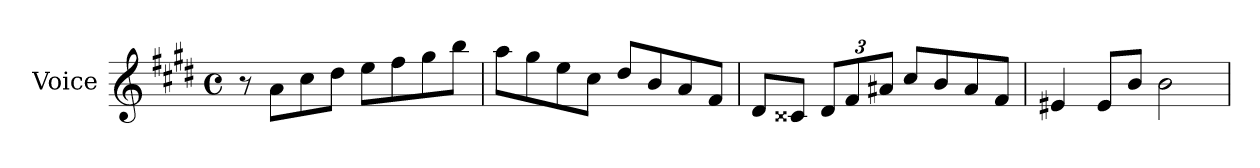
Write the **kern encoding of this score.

**kern
*part1
*staff1
*I"Voice
*I'Voice
*clefG2
*k[f#c#g#d#]
*M4/4
*met(c)
=1
8r
8a\L
8cc#\
8dd#\J
8ee\L
8ff#\
8gg#\
8bb\J
=2
8aa\L
8gg#\
8ee\
8cc#\J
8dd#/L
8b/
8a/
8f#/J
=3
8d#/L
8c##X/J
12d#/L
12f#/
12a#X/J
8cc#/L
8b/
8a#/
8f#/J
=4
4e#X/
8e#/L
8b/J
2b\
=
*-
